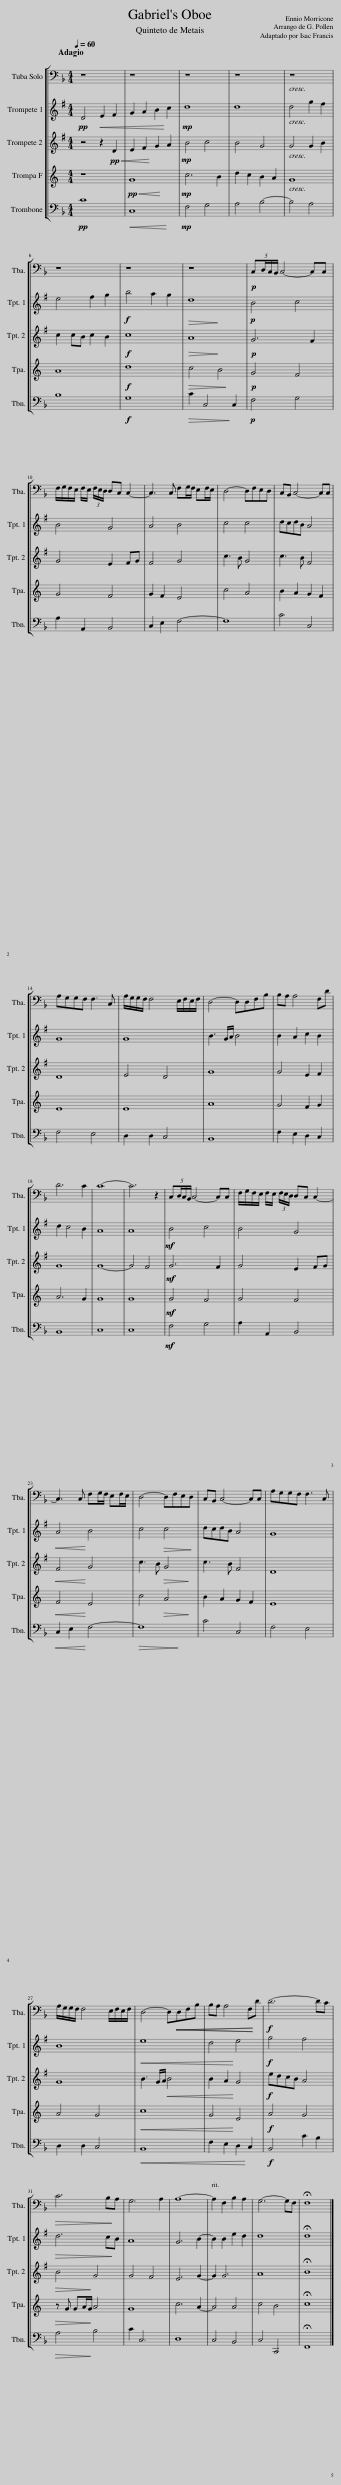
X:1
%%score [ 1 2 3 4 5 ]
L:1/8
Q:1/4=60
M:4/4
I:linebreak $
K:F
V:1 bass
V:2 treble transpose=-2
V:3 treble transpose=-2
V:4 treble transpose=-7
V:5 bass
V:1
 z8 | z8 | z8 | z8 | z8 |$ %5
 z8 | z8 | z8 |!p! (5:4:4C,D,/C,/B,,/ C,4- C,C, |$ F,/G,/F,/E,/ F,/E,/ (3F,/E,/D,/ D,C, C,2- | %10
 C,3 C, F,G,/F,/ E,F,/E,/ | D,4- D,F,E,D, | C,B,, C,4- C,C, |$ A,G,G,F, F,3 C, | A,/G,/G,/F,/ F,4 E,/F,/E,/F,/ | %15
 D,4- D,D,F,B, | B,A, A,4 F,D |$ D6 C2 | C8- | C6 z2 | %20
 (5:4:4C,D,/C,/B,,/ C,4- C,C, | F,/G,/F,/E,/ F,/E,/ (3F,/E,/D,/ D,C, C,2- |$ C,3 C, F,G,/F,/ E,F,/E,/ | D,4- D,F,E,D, | C,B,, C,4- C,C, | %25
 A,G,G,F, F,3 C, |$ A,/G,/G,/F,/ F,4 E,/F,/E,/F,/ | D,4- D,!<(!!<(!D,F,B, | B,A, A,4 F,!<)!!<)!D |!f! D6- DC |$ %30
!>(! C6 B,!>)!A, | G,6 A,2 | A,8- | A,2 F,2 B,2 A,2 | G,6- G,F, | %35
 !fermata!F,8 |] %36
V:2
[K:G]!pp! D4!<(! E2 F2 | G2 A2 B2!<)! c2 |!mp! d8 | d8 | d4 g2 f2 |$ %5
 e4 f2 g2 |!f! b4 a2 g2 |!>(! d8!>)! |!p! B4 c4 |$ B4 G4 | %10
 A4 B4 | c4 c4 | dcdB A4 |$ G8 | G8 | %15
 B3 G/A/ B4 | B2 A2 c2 B2 |$ d2 c4 B2 | A8 | A8 | %20
!mf! B4 c4 | B4 G4 |$!<(! A4!<)! B4 | c4!>)!!>(! c4 | dcdB A4 | %25
 G8 |$ B8 |!<(! e8 | d4!<)! e4 |!f! g4 f4 |$ %30
!>(! d6 c!>)!B | A8 | G6 B2- | B2 B2 e2 d2 | d8 | %35
 !fermata!d8 |] %36
V:3
[K:G] z4 z2!pp!!<(! D2 | E2 F2 G2!<)! A2 |!mp! B4 c4 | B4 G4 | G4 G2 B2 |$ %5
 c2 cB c2 B2 |!f! c8 |!>(! A8!>)! |!p! G6 F2 |$ G4 E2 FG | %10
 F4 G4 | c3 B G4 | c3 B F4 |$ D8 | E4 D4 | %15
 G8 | G4 E2 F2 |$ G8 | G8- | G4 F4 | %20
!mf! G6 F2 | G4 E2 FG |$!<(! F4!<)! G4 | c3 B!>)!!>(! G4 | c3 B F4 | %25
 D8 |$ G8 | B3 G/A/!<(! B4 | B2 A2!<)! G4 |!f! edcB A4 |$ %30
!>(! B4!>)! G4 | G4 F4 | E6 G2- | G2 G6 | A8 | %35
 !fermata!B8 |] %36
V:4
[K:C] z8 |!pp!!<(! G8!<)! |!mp! c6 B2 | d2 c2 B2 A2 | G8 |$ %5
 A8 |!f! d8 |!>(! c4!>)! B4 |!p! G4 F4 |$ G4 F4 | %10
 G2 F2 E4 | c4 A4 | B2 A2 G2 F2 |$ E8 | E8 | %15
 A8 | G4 F2 G2 |$ A6 G2 | G8 | G8 | %20
!mf! G4 F4 | G4 F4 |$!<(! F4!<)! E4 | c4!>)!!>(! A4 | B2 A2 G2 F2 | %25
 E8 |$ A4 G4 |!<(! c8 | G4!<)! E4 |!f! A4 G4 |$ %30
!>(! z G GA/G/!>)! A4 | G8 | c6 A2- | A4 A4 | c4 B4 | %35
 !fermata!c8 |] %36
V:5
!pp! C8 |!<(! C,8!<)! |!mp! F,4 G,4 | A,4 B,4- | B,4 A,4 |$ %5
 B,8 |!f! G,8 |!>(! C2 C,4!>)! C,2 |!p! F,4 G,4 |$ A,2 A,,2 B,,4 | %10
 C,2 E,2 F,4- | F,8 | C4 C,4 |$ F,4 E,4 | D,2 D,2 C,4 | %15
 B,,8 | F,2 E,2 D,2 C,2 |$ B,,8 | C,8 | C,8 | %20
!mf! F,4 G,4 | A,2 A,,2 B,,4 |$!<(! C,2 E,2!<)! F,4- |!>(! F,8!>)! | C4 C,4 | %25
 F,4 E,4 |$ D,2 D,2 C,4 |!<(! B,,8 | F,2 E,2 D,2!<)! C,2 |!f! B,,4 C2 B,2 |$ %30
!>(! A,4!>)! B,4 | C2 C,6 | D,8 | C,4 B,,4 | C,4 C,,4 | %35
 !fermata!F,,8 |] %36
